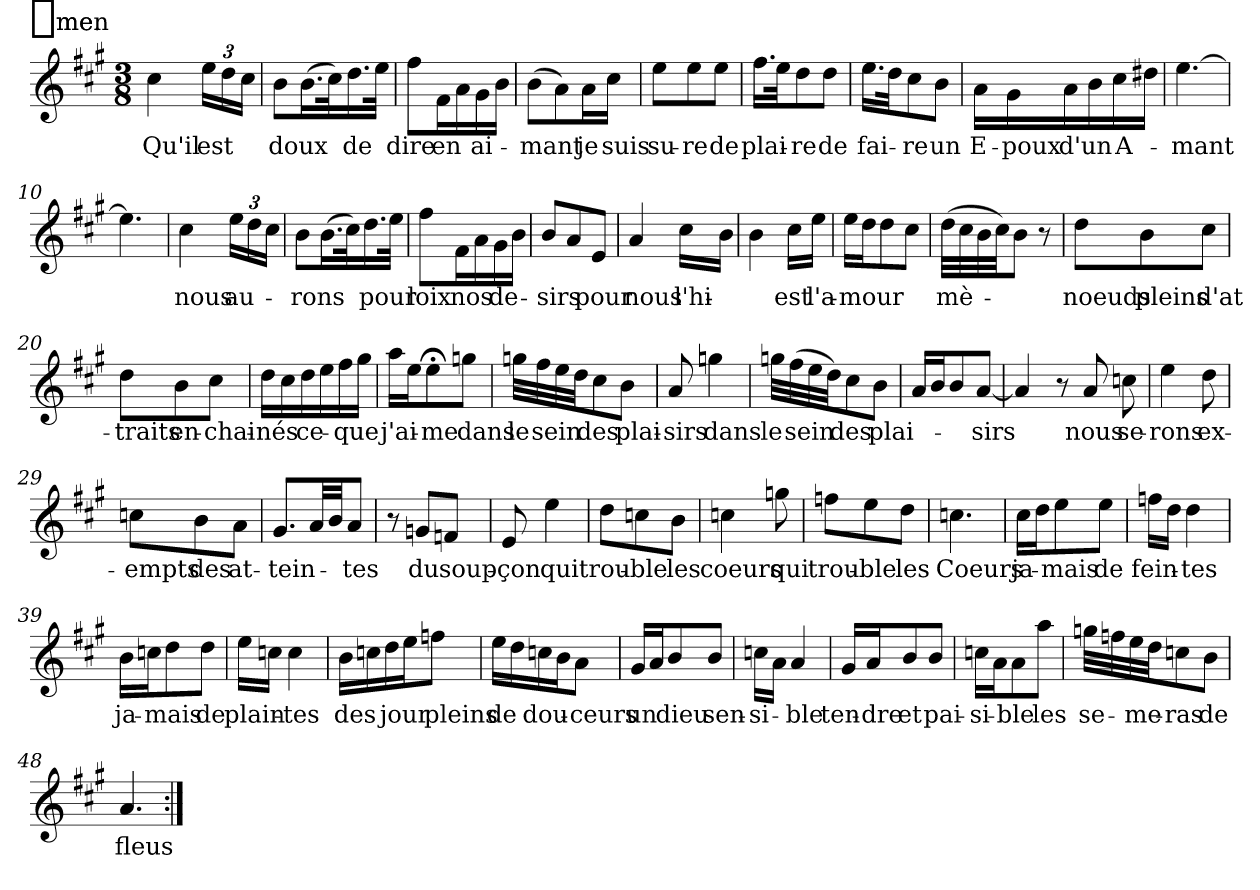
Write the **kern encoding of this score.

**kern	**text
*part1	*part1
*staff1	*staff1
*clefG2	*
*k[f#c#g#]	*
*A:	*
*M3/8	*
*MM76	*
=1	=1
4cc#	Qu'il
24ee\LL	est
24dd\	.
24cc#\JJ	.
=2	=2
8b\L	doux
(16.b\L	.
32cc#\K)	.
16.dd\	de
32ee\JJk	.
=3	=3
8ff#\L	dire
16f#\L	en
16a\	.
16g#\	ai-
16b\JJ	.
=4	=4
(8b\L	-mant
8a\)	.
16a\L	je
16cc#\JJ	suis
=5	=5
8ee\L	su-
8ee\	-re
8ee\J	de
=6	=6
16.ff#\LL	plai-
32ee\Jk	.
8dd\	-re
8dd\J	de
=7	=7
16.ee\LL	fai-
32dd\Jk	.
8cc#\	-re
8b\J	un
=8	=8
16a\LL	E-
16g#\	-poux
16a\	d'un
16b\	.
16cc#\	A-
16dd#X\JJ	.
=9	=9
[4.ee	-mant
=10	=10
4.ee]	.
=11	=11
4cc#	nous
24ee\LL	au-
24dd\	.
24cc#\JJ	.
=12	=12
8b\L	-rons
(16.b\L	.
32cc#\K)	.
16.dd\	pour
32ee\JJk	.
=13	=13
8ff#\L	loix
16f#\L	nos
16a\	.
16g#\	de-
16b\JJ	.
=14	=14
8b/L	-sirs
8a/	.
8e/J	pour
=15	=15
4a	nous
16cc#\LL	l'hi-
16b\JJ	_men
=16	=16
4b	.
16cc#\LL	-est
16ee\JJ	l'a-
=17	=17
16ee\LL	-mour
16dd\J	.
8dd\	.
8cc#\J	.
=18	=18
(32dd\LLL	mè-
32cc#\	.
32b\	.
32cc#\JJ)	.
8b\J	_me.
8r	.
=19	=19
8dd\L	noeuds
8b\	pleins
8cc#\J	d'at-
=20	=20
8dd\L	-traits
8b\	en-
8cc#\J	-chai-
=21	=21
16dd\LL	-nés
16cc#\	.
16dd\	ce-
16ee\	.
16ff#\	que
16gg#\JJ	.
=22	=22
16aa\LL	j'ai-
16ee\J	.
8ee;<\	-me
8ggn\J	dans
=23	=23
32ggn\LLL	le
32ff#\	sein
32ee\	.
32dd\JJ	.
8cc#\	des
8b\J	plai-
=24	=24
8a	-sirs
4ggn	dans
=25	=25
32ggn\LLL	le
(32ff#\	sein
32ee\	.
32dd\JJ)	.
8cc#\	des
8b\J	plai-
=26	=26
16a/LL	.
16b/J	.
8b/	.
[8a/J	-sirs
=27	=27
4a]	.
8r	.
8a	nous
8ccn	se-
=28	=28
4ee	-rons
8dd	ex-
=29	=29
8ccn\L	-empts
8b\	des
8a\J	at-
=30	=30
8.g#/L	-tein-
32a/LL	.
32b/JJ	.
8a/J	-tes
=31	=31
8r	.
8gn/L	du
8fn/J	soup-
=32	=32
8e	-çon
4ee	qui
=33	=33
8dd\L	trou-
8ccn\	-ble
8b\J	les
=34	=34
4ccn	coeurs
8ggn	qui
=35	=35
8ffn\L	trou-
8ee\	-ble
8dd\J	les
=36	=36
4.ccn	Coeurs
=37	=37
16cc#\LL	ja-
16dd\J	.
8ee\	-mais
8ee\J	de
=38	=38
16ffn\LL	fein-
16dd\JJ	.
4dd	-tes
=39	=39
16b\LL	ja-
16ccn\J	.
8dd\	-mais
8dd\J	de
=40	=40
16ee\LL	plain-
16ccn\JJ	.
4cc	-tes
=41	=41
16b\LL	des
16ccn\	.
16dd\	jour
16ee\J	.
8ffn\J	pleins
=42	=42
16ee\LL	de
16dd\	.
16ccn\	dou-
16b\J	.
8a\J	-ceurs
=43	=43
16g#/LL	un
16a/J	.
8b/	dieu
8b/J	sen-
=44	=44
16ccn\LL	-si-
16a\JJ	.
4a	-ble
=45	=45
16g#/LL	ten-
16a/J	-dre
8b/	et
8b/J	pai-
=46	=46
16ccn\LL	-si-
16a\J	.
8a\	-ble
8aa\J	les
=47	=47
32ggn\LLL	se-
32ffn\	.
32ee\	-me-
32dd\JJ	.
8ccn\	-ras
8b\J	de
=48	=48
4.a	fleus
=:|!	=:|!
*-	*-
